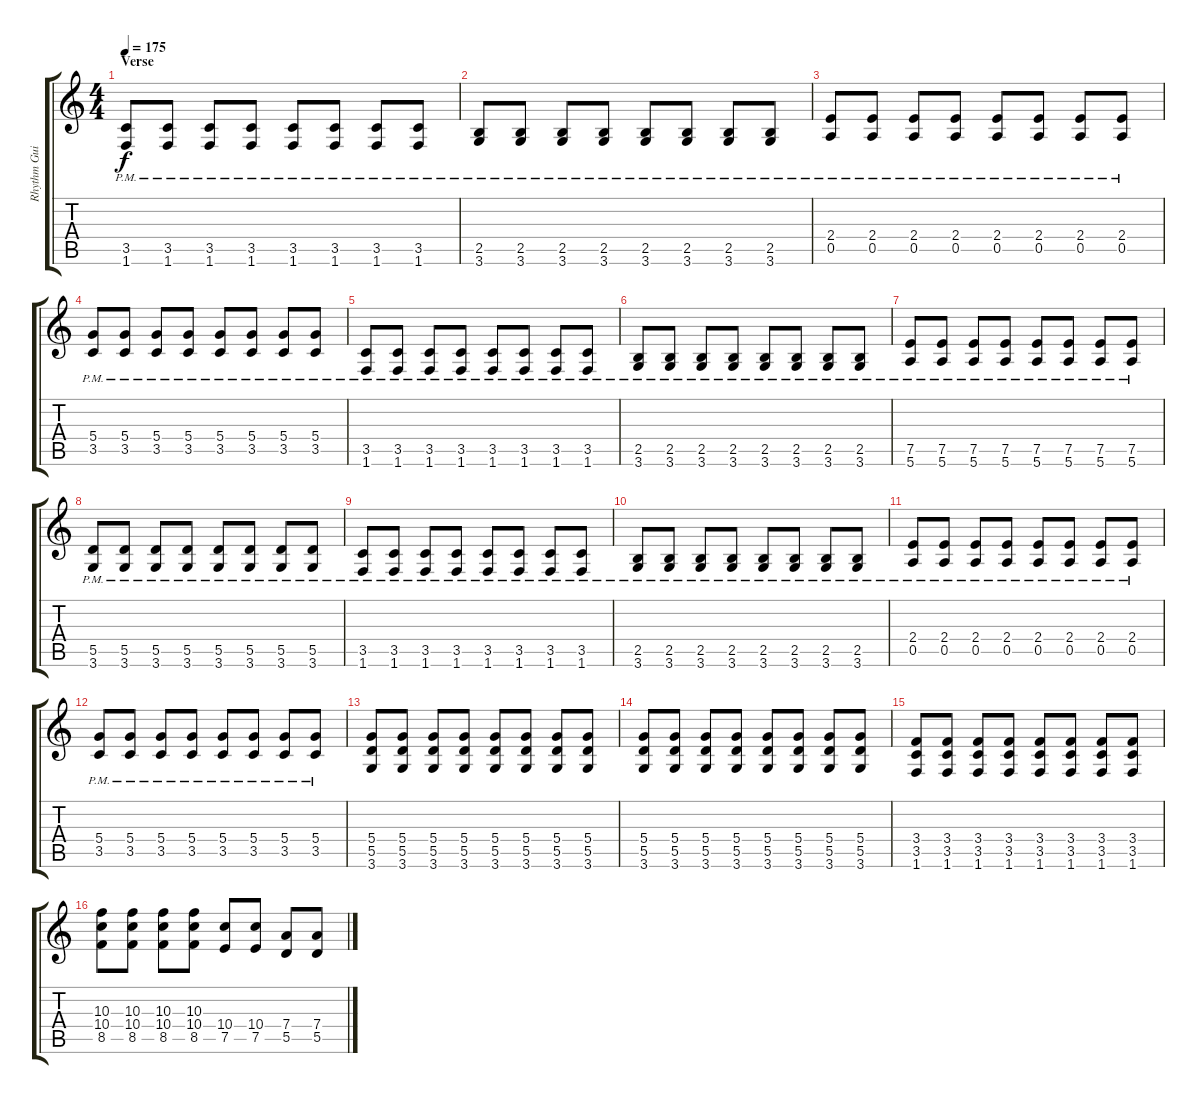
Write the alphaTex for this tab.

\track ("Rhythm Guitar" "Rhythm Gui") {instrument distortionguitar}
\staff {score tabs}
\tuning (E4 B3 G3 D3 A2 E2) {hide}
\ts (4 4)
\section ("" "Verse")
\tempo 175
\clef g2
\ks c
(3.5{pm} 1.6{pm}).8{dy f} (3.5{pm} 1.6{pm}).8 (3.5{pm} 1.6{pm}).8 (3.5{pm} 1.6{pm}).8 (3.5{pm} 1.6{pm}).8 (3.5{pm} 1.6{pm}).8 (3.5{pm} 1.6{pm}).8 (3.5{pm} 1.6{pm}).8 |
(2.5{pm} 3.6{pm}).8 (2.5{pm} 3.6{pm}).8 (2.5{pm} 3.6{pm}).8 (2.5{pm} 3.6{pm}).8 (2.5{pm} 3.6{pm}).8 (2.5{pm} 3.6{pm}).8 (2.5{pm} 3.6{pm}).8 (2.5{pm} 3.6{pm}).8 |
(2.4{pm} 0.5{pm}).8 (2.4{pm} 0.5{pm}).8 (2.4{pm} 0.5{pm}).8 (2.4{pm} 0.5{pm}).8 (2.4{pm} 0.5{pm}).8 (2.4{pm} 0.5{pm}).8 (2.4{pm} 0.5{pm}).8 (2.4{pm} 0.5{pm}).8 |
(5.4{pm} 3.5{pm}).8 (5.4{pm} 3.5{pm}).8 (5.4{pm} 3.5{pm}).8 (5.4{pm} 3.5{pm}).8 (5.4{pm} 3.5{pm}).8 (5.4{pm} 3.5{pm}).8 (5.4{pm} 3.5{pm}).8 (5.4{pm} 3.5{pm}).8 |
(3.5{pm} 1.6{pm}).8 (3.5{pm} 1.6{pm}).8 (3.5{pm} 1.6{pm}).8 (3.5{pm} 1.6{pm}).8 (3.5{pm} 1.6{pm}).8 (3.5{pm} 1.6{pm}).8 (3.5{pm} 1.6{pm}).8 (3.5{pm} 1.6{pm}).8 |
(2.5{pm} 3.6{pm}).8 (2.5{pm} 3.6{pm}).8 (2.5{pm} 3.6{pm}).8 (2.5{pm} 3.6{pm}).8 (2.5{pm} 3.6{pm}).8 (2.5{pm} 3.6{pm}).8 (2.5{pm} 3.6{pm}).8 (2.5{pm} 3.6{pm}).8 |
(7.5{pm} 5.6{pm}).8 (7.5{pm} 5.6{pm}).8 (7.5{pm} 5.6{pm}).8 (7.5{pm} 5.6{pm}).8 (7.5{pm} 5.6{pm}).8 (7.5{pm} 5.6{pm}).8 (7.5{pm} 5.6{pm}).8 (7.5{pm} 5.6{pm}).8 |
(5.5{pm} 3.6{pm}).8 (5.5{pm} 3.6{pm}).8 (5.5{pm} 3.6{pm}).8 (5.5{pm} 3.6{pm}).8 (5.5{pm} 3.6{pm}).8 (5.5{pm} 3.6{pm}).8 (5.5{pm} 3.6{pm}).8 (5.5{pm} 3.6{pm}).8 |
(3.5{pm} 1.6{pm}).8 (3.5{pm} 1.6{pm}).8 (3.5{pm} 1.6{pm}).8 (3.5{pm} 1.6{pm}).8 (3.5{pm} 1.6{pm}).8 (3.5{pm} 1.6{pm}).8 (3.5{pm} 1.6{pm}).8 (3.5{pm} 1.6{pm}).8 |
(2.5{pm} 3.6{pm}).8 (2.5{pm} 3.6{pm}).8 (2.5{pm} 3.6{pm}).8 (2.5{pm} 3.6{pm}).8 (2.5{pm} 3.6{pm}).8 (2.5{pm} 3.6{pm}).8 (2.5{pm} 3.6{pm}).8 (2.5{pm} 3.6{pm}).8 |
(2.4{pm} 0.5{pm}).8 (2.4{pm} 0.5{pm}).8 (2.4{pm} 0.5{pm}).8 (2.4{pm} 0.5{pm}).8 (2.4{pm} 0.5{pm}).8 (2.4{pm} 0.5{pm}).8 (2.4{pm} 0.5{pm}).8 (2.4{pm} 0.5{pm}).8 |
(5.4{pm} 3.5{pm}).8 (5.4{pm} 3.5{pm}).8 (5.4{pm} 3.5{pm}).8 (5.4{pm} 3.5{pm}).8 (5.4{pm} 3.5{pm}).8 (5.4{pm} 3.5{pm}).8 (5.4{pm} 3.5{pm}).8 (5.4{pm} 3.5{pm}).8 |
(5.4 5.5 3.6).8 (5.4 5.5 3.6).8 (5.4 5.5 3.6).8 (5.4 5.5 3.6).8 (5.4 5.5 3.6).8 (5.4 5.5 3.6).8 (5.4 5.5 3.6).8 (5.4 5.5 3.6).8 |
(5.4 5.5 3.6).8 (5.4 5.5 3.6).8 (5.4 5.5 3.6).8 (5.4 5.5 3.6).8 (5.4 5.5 3.6).8 (5.4 5.5 3.6).8 (5.4 5.5 3.6).8 (5.4 5.5 3.6).8 |
(3.4 3.5 1.6).8 (3.4 3.5 1.6).8 (3.4 3.5 1.6).8 (3.4 3.5 1.6).8 (3.4 3.5 1.6).8 (3.4 3.5 1.6).8 (3.4 3.5 1.6).8 (3.4 3.5 1.6).8 |
(10.3 10.4 8.5).8 (10.3 10.4 8.5).8 (10.3 10.4 8.5).8 (10.3 10.4 8.5).8 (10.4 7.5).8 (10.4 7.5).8 (7.4 5.5).8 (7.4 5.5).8
